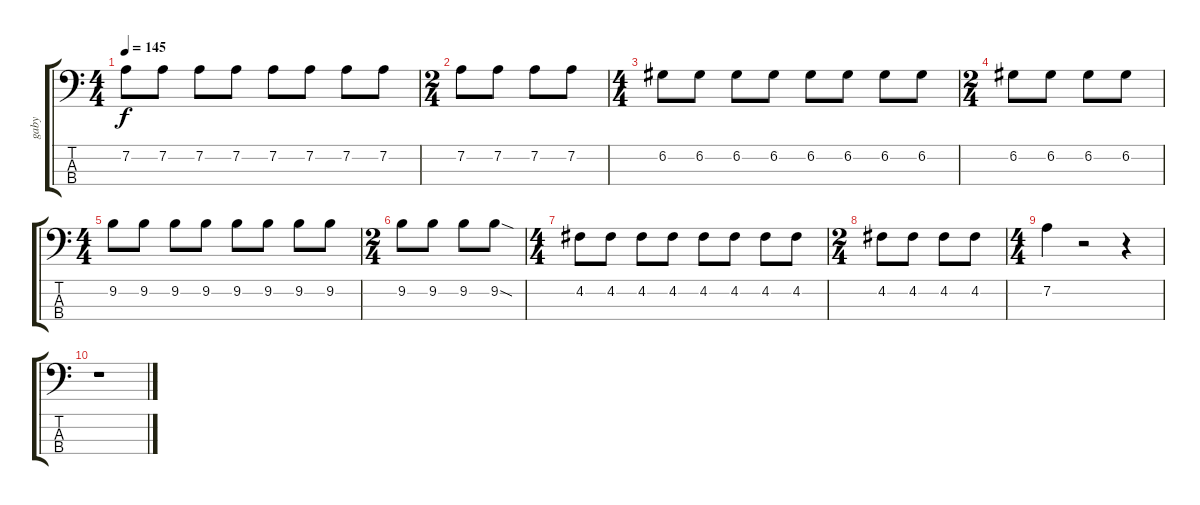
\track ("gaby" "gaby") {instrument electricbassfinger}
\staff {score tabs}
\tuning (G2 D2 A1 E1) {hide}
\ts (4 4)
\tempo 145
\clef f4
\ks c
7.2.8{dy f} 7.2.8 7.2.8 7.2.8 7.2.8 7.2.8 7.2.8 7.2.8 |
\ts (2 4)
7.2.8 7.2.8 7.2.8 7.2.8 |
\ts (4 4)
6.2.8 6.2.8 6.2.8 6.2.8 6.2.8 6.2.8 6.2.8 6.2.8 |
\ts (2 4)
6.2.8 6.2.8 6.2.8 6.2.8 |
\ts (4 4)
9.2.8 9.2.8 9.2.8 9.2.8 9.2.8 9.2.8 9.2.8 9.2.8 |
\ts (2 4)
9.2.8 9.2.8 9.2.8 9.2{sod}.8 |
\ts (4 4)
4.2.8 4.2.8 4.2.8 4.2.8 4.2.8 4.2.8 4.2.8 4.2.8 |
\ts (2 4)
4.2.8 4.2.8 4.2.8 4.2.8 |
\ts (4 4)
7.2.4 r.2 r.4 |
r.1
